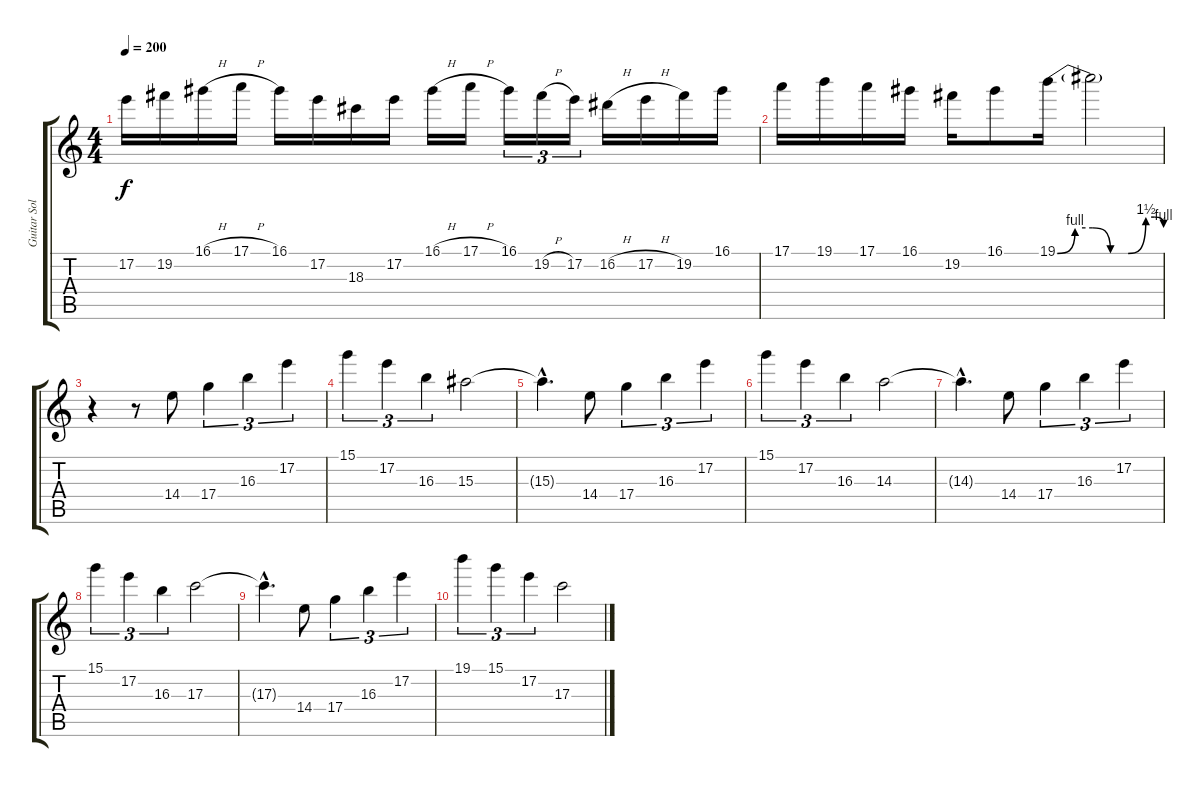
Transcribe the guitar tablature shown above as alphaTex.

\track ("Guitar Solo" "Guitar Sol") {instrument distortionguitar}
\staff {score tabs}
\tuning (E4 B3 G3 D3 A2 E2) {hide}
\ts (4 4)
\tempo 200
\clef g2
\ks c
17.2.16{dy f} 19.2.16 16.1{h}.16 17.1{h}.16 16.1.16 17.2.16 18.3.16 17.2.16 16.1{h}.16 17.1{h}.16 16.1.16{tu (3 2)} 19.2{h}.16{tu (3 2)} 17.2.16{tu (3 2)} 16.2{h}.16 17.2{h}.16 19.2.16 16.1.16 |
17.1.16 19.1.16 17.1.16 16.1.16 19.2.16 16.1.8 19.1{be (custom 0 0 10 4 20 4 30 0 40 0 50 6 55 6 60 4)}.16 19.1{t}.2 |
r.4 r.8 14.4.8 17.4.4{tu (3 2)} 16.3.4{tu (3 2)} 17.2.4{tu (3 2)} |
15.1.4{tu (3 2)} 17.2.4{tu (3 2)} 16.3.4{tu (3 2)} 15.3.2 |
15.3{hac t}.4{d} 14.4.8 17.4.4{tu (3 2)} 16.3.4{tu (3 2)} 17.2.4{tu (3 2)} |
15.1.4{tu (3 2)} 17.2.4{tu (3 2)} 16.3.4{tu (3 2)} 14.3.2 |
14.3{hac t}.4{d} 14.4.8 17.4.4{tu (3 2)} 16.3.4{tu (3 2)} 17.2.4{tu (3 2)} |
15.1.4{tu (3 2)} 17.2.4{tu (3 2)} 16.3.4{tu (3 2)} 17.3.2 |
17.3{hac t}.4{d} 14.4.8 17.4.4{tu (3 2)} 16.3.4{tu (3 2)} 17.2.4{tu (3 2)} |
19.1.4{tu (3 2)} 15.1.4{tu (3 2)} 17.2.4{tu (3 2)} 17.3.2
